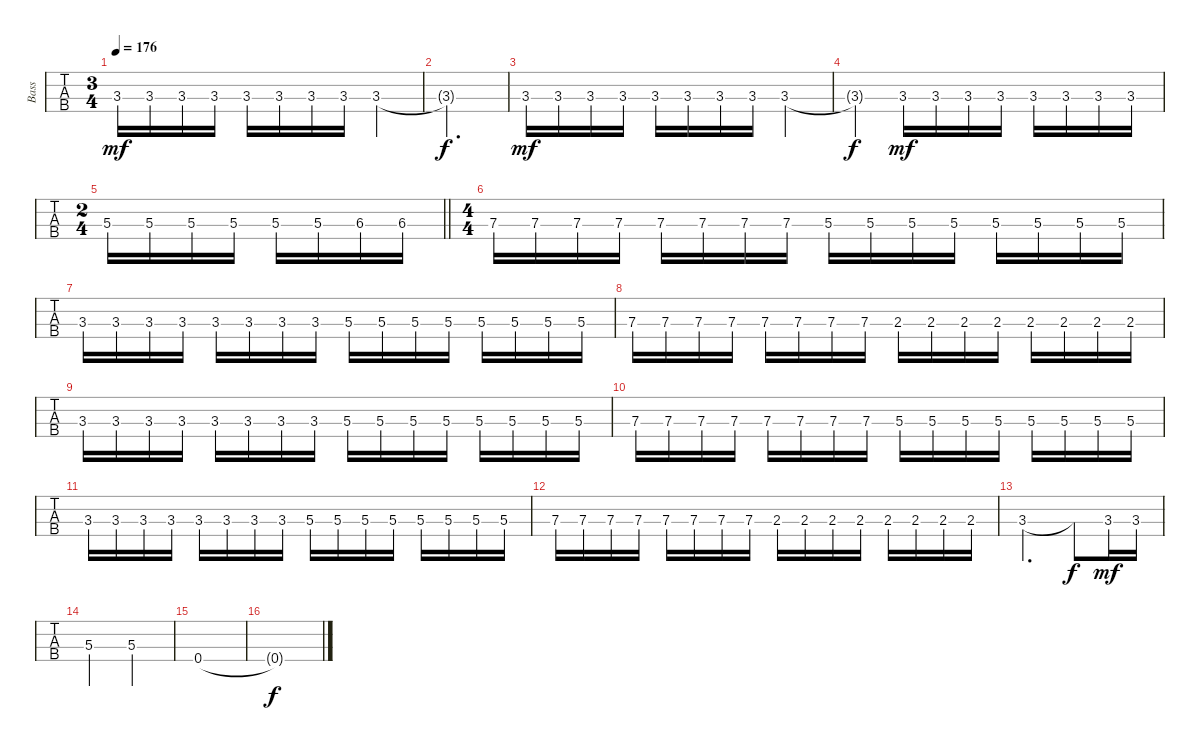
\track ("Bass" "Bass") {instrument electricbassfinger}
\staff {tabs}
\tuning (G2 D2 A1 E1) {hide}
\ts (3 4)
\tempo 176
\clef f4
\ks eminor
3.3.16{dy mf} 3.3.16 3.3.16 3.3.16 3.3.16 3.3.16 3.3.16 3.3.16 3.3.4 |
3.3{t}.2{d dy f} |
3.3.16{dy mf} 3.3.16 3.3.16 3.3.16 3.3.16 3.3.16 3.3.16 3.3.16 3.3.4 |
3.3{t}.4{dy f} 3.3.16{dy mf} 3.3.16 3.3.16 3.3.16 3.3.16 3.3.16 3.3.16 3.3.16 |
\ts (2 4)
\barLineRight lightlight
5.3.16 5.3.16 5.3.16 5.3.16 5.3.16 5.3.16 6.3.16 6.3.16 |
\ts (4 4)
\section ("" "")
7.3.16 7.3.16 7.3.16 7.3.16 7.3.16 7.3.16 7.3.16 7.3.16 5.3.16 5.3.16 5.3.16 5.3.16 5.3.16 5.3.16 5.3.16 5.3.16 |
3.3.16 3.3.16 3.3.16 3.3.16 3.3.16 3.3.16 3.3.16 3.3.16 5.3.16 5.3.16 5.3.16 5.3.16 5.3.16 5.3.16 5.3.16 5.3.16 |
7.3.16 7.3.16 7.3.16 7.3.16 7.3.16 7.3.16 7.3.16 7.3.16 2.3.16 2.3.16 2.3.16 2.3.16 2.3.16 2.3.16 2.3.16 2.3.16 |
3.3.16 3.3.16 3.3.16 3.3.16 3.3.16 3.3.16 3.3.16 3.3.16 5.3.16 5.3.16 5.3.16 5.3.16 5.3.16 5.3.16 5.3.16 5.3.16 |
7.3.16 7.3.16 7.3.16 7.3.16 7.3.16 7.3.16 7.3.16 7.3.16 5.3.16 5.3.16 5.3.16 5.3.16 5.3.16 5.3.16 5.3.16 5.3.16 |
3.3.16 3.3.16 3.3.16 3.3.16 3.3.16 3.3.16 3.3.16 3.3.16 5.3.16 5.3.16 5.3.16 5.3.16 5.3.16 5.3.16 5.3.16 5.3.16 |
7.3.16 7.3.16 7.3.16 7.3.16 7.3.16 7.3.16 7.3.16 7.3.16 2.3.16 2.3.16 2.3.16 2.3.16 2.3.16 2.3.16 2.3.16 2.3.16 |
3.3.2{d} 3.3{t}.8{dy f} 3.3.16{dy mf} 3.3.16 |
5.3.2 5.3.2 |
0.4.1 |
0.4{t}.1{dy f}
